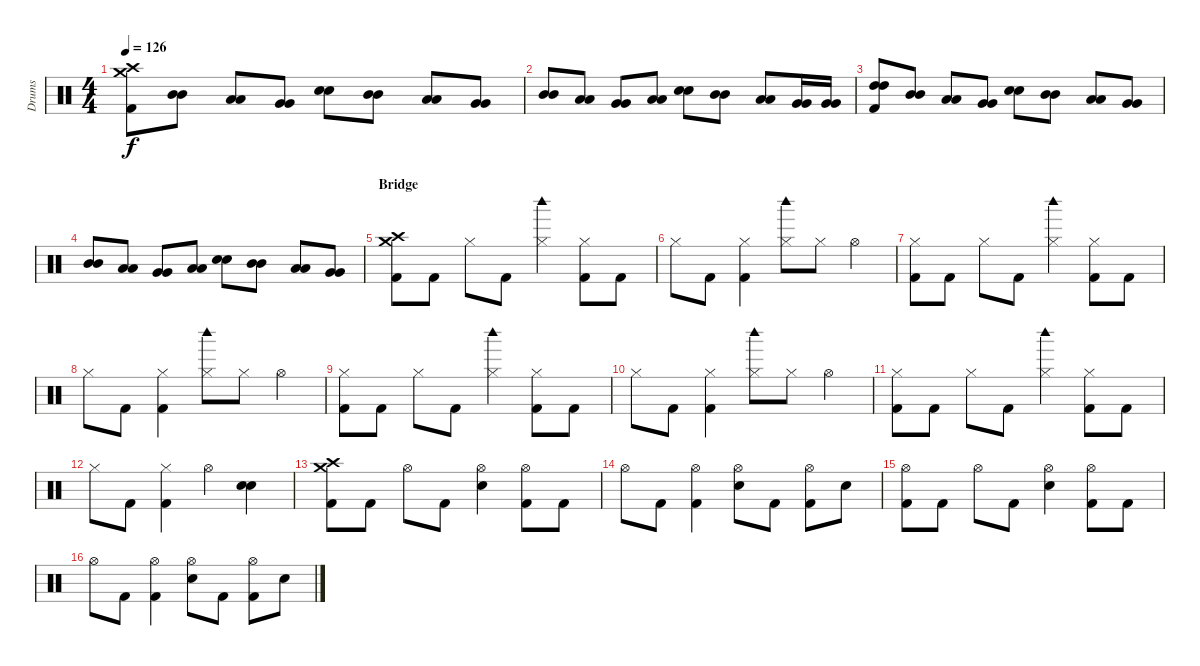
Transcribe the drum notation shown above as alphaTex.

\track ("Drums" "Drums") {instrument percussion}
\staff {score}
\articulation defaults
\ts (4 4)
\tempo 126
\clef neutral
\ks c
("Crash high (hit)" "Crash medium (hit)" "Kick (hit) 2").8{dy f} ("Mid Tom (hit)" "Mid Tom (hit)").8 ("Low Tom (hit)" "Low Tom (hit)").8 ("Very Low Tom (hit)" "Very Low Tom (hit)").8 ("Electric Snare (hit)" "Electric Snare (hit)").8 ("Mid Tom (hit)" "Mid Tom (hit)").8 ("Low Tom (hit)" "Low Tom (hit)").8 ("Very Low Tom (hit)" "Very Low Tom (hit)").8 |
("Mid Tom (hit)" "Mid Tom (hit)").8 ("Low Tom (hit)" "Low Tom (hit)").8 ("Very Low Tom (hit)" "Very Low Tom (hit)").8 ("Low Floor Tom (hit)" "Low Floor Tom (hit)").8 ("Electric Snare (hit)" "Electric Snare (hit)").8 ("Mid Tom (hit)" "Mid Tom (hit)").8 ("Low Tom (hit)" "Low Tom (hit)").8 ("Very Low Tom (hit)" "Very Low Tom (hit)").16 ("Very Low Tom (hit)" "Very Low Tom (hit)").16 |
("High Tom (hit)" "High Tom (hit)" "Kick (hit) 2").8 ("Mid Tom (hit)" "Mid Tom (hit)").8 ("Low Tom (hit)" "Low Tom (hit)").8 ("Very Low Tom (hit)" "Very Low Tom (hit)").8 ("Electric Snare (hit)" "Electric Snare (hit)").8 ("Mid Tom (hit)" "Mid Tom (hit)").8 ("Low Tom (hit)" "Low Tom (hit)").8 ("Very Low Tom (hit)" "Very Low Tom (hit)").8 |
("Mid Tom (hit)" "Mid Tom (hit)").8 ("Low Tom (hit)" "Low Tom (hit)").8 ("Very Low Tom (hit)" "Very Low Tom (hit)").8 ("Low Floor Tom (hit)" "Low Floor Tom (hit)").8 ("Electric Snare (hit)" "Electric Snare (hit)").8 ("Mid Tom (hit)" "Mid Tom (hit)").8 ("Low Tom (hit)" "Low Tom (hit)").8 ("Very Low Tom (hit)" "Very Low Tom (hit)").8 |
\section ("" "Bridge")
("Crash high (hit)" "Crash medium (hit)" "Kick (hit) 2").8 "Kick (hit) 2".8 "Hi-Hat (closed)".8 "Kick (hit) 2".8 ("Hi-Hat (closed)" "Woodblock high (hit)").4 ("Hi-Hat (closed)" "Kick (hit) 2").8 "Kick (hit) 2".8 |
"Hi-Hat (closed)".8 "Kick (hit) 2".8 ("Hi-Hat (closed)" "Kick (hit) 2").4 ("Hi-Hat (closed)" "Woodblock high (hit)").8 "Hi-Hat (closed)".8 "Hi-Hat (open)".4 |
("Hi-Hat (closed)" "Kick (hit) 2").8 "Kick (hit) 2".8 "Hi-Hat (closed)".8 "Kick (hit) 2".8 ("Hi-Hat (closed)" "Woodblock high (hit)").4 ("Hi-Hat (closed)" "Kick (hit) 2").8 "Kick (hit) 2".8 |
"Hi-Hat (closed)".8 "Kick (hit) 2".8 ("Hi-Hat (closed)" "Kick (hit) 2").4 ("Hi-Hat (closed)" "Woodblock high (hit)").8 "Hi-Hat (closed)".8 "Hi-Hat (open)".4 |
("Hi-Hat (closed)" "Kick (hit) 2").8 "Kick (hit) 2".8 "Hi-Hat (closed)".8 "Kick (hit) 2".8 ("Hi-Hat (closed)" "Woodblock high (hit)").4 ("Hi-Hat (closed)" "Kick (hit) 2").8 "Kick (hit) 2".8 |
"Hi-Hat (closed)".8 "Kick (hit) 2".8 ("Hi-Hat (closed)" "Kick (hit) 2").4 ("Hi-Hat (closed)" "Woodblock high (hit)").8 "Hi-Hat (closed)".8 "Hi-Hat (open)".4 |
("Hi-Hat (closed)" "Kick (hit) 2").8 "Kick (hit) 2".8 "Hi-Hat (closed)".8 "Kick (hit) 2".8 ("Hi-Hat (closed)" "Woodblock high (hit)").4 ("Hi-Hat (closed)" "Kick (hit) 2").8 "Kick (hit) 2".8 |
"Hi-Hat (closed)".8 "Kick (hit) 2".8 ("Hi-Hat (closed)" "Kick (hit) 2").4 "Hi-Hat (open)".4 ("Electric Snare (hit)" "Electric Snare (hit)").4 |
("Crash high (hit)" "Crash medium (hit)" "Kick (hit) 2").8 "Kick (hit) 2".8 "Hi-Hat (open)".8 "Kick (hit) 2".8 ("Hi-Hat (open)" "Electric Snare (hit)").4 ("Hi-Hat (open)" "Kick (hit) 2").8 "Kick (hit) 2".8 |
"Hi-Hat (open)".8 "Kick (hit) 2".8 ("Hi-Hat (open)" "Kick (hit) 2").4 ("Hi-Hat (open)" "Electric Snare (hit)").8 "Kick (hit) 2".8 ("Hi-Hat (open)" "Kick (hit) 2").8 "Electric Snare (hit)".8 |
("Hi-Hat (open)" "Kick (hit) 2").8 "Kick (hit) 2".8 "Hi-Hat (open)".8 "Kick (hit) 2".8 ("Hi-Hat (open)" "Electric Snare (hit)").4 ("Hi-Hat (open)" "Kick (hit) 2").8 "Kick (hit) 2".8 |
"Hi-Hat (open)".8 "Kick (hit) 2".8 ("Hi-Hat (open)" "Kick (hit) 2").4 ("Hi-Hat (open)" "Electric Snare (hit)").8 "Kick (hit) 2".8 ("Hi-Hat (open)" "Kick (hit) 2").8 "Electric Snare (hit)".8
